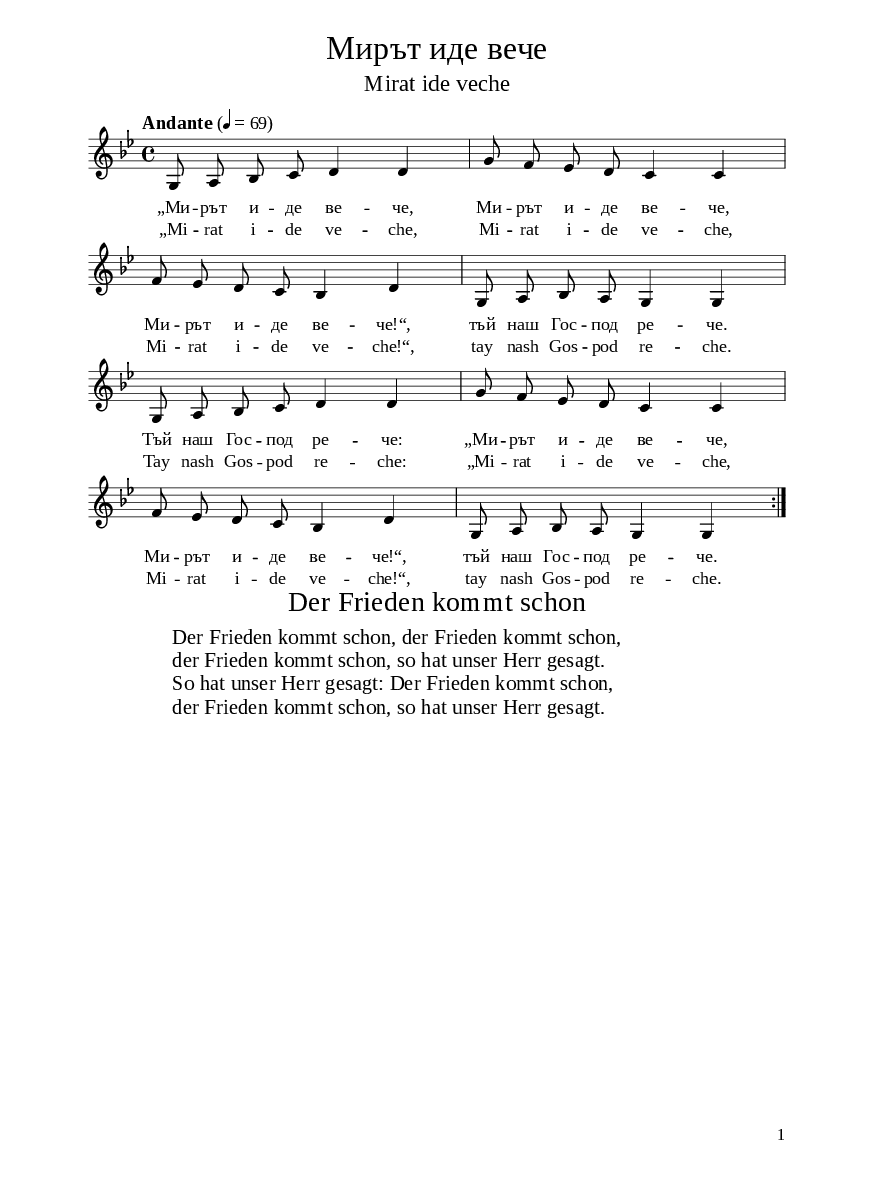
\version "2.24.4"

% include paper part and global functions
\include "include/globals.ily"

\bookpart {
  \label #'ref155_2
  \tocItem \markup "Мирът иде вече – Mirat ide veche"
  \include "include/bookpart-paper.ily"
  \score {
    \include "include/score-layout.ily"

    \new Voice \relative c' {
      \clef treble
      \key g \minor
      \time 4/4
      \tempoFunc "Andante" 4 "69"
      \autoBeamOff
      \repeat volta 2 {
        g8 a bes c d4 d4 | g8 f es d c4 c |  \break

        f8 es d c bes 4 d 4 | g,8 a bes a g4 g4 | \break

        g8 a bes c d4 d4 | g8 f es d c4 c |  \break

        f8 es d c bes 4 d 4 |  g,8 a bes a g4 g4 |
      }
    }

    \addlyrics {
      „Ми -- рът и -- де ве -- че, Ми -- рът и -- де ве -- че, Ми -- рът и -- де ве -- че!“,
      тъй наш Гос -- под ре -- че.
      Tъй наш Гос -- под ре -- че: „Ми -- рът и -- де ве -- че, Ми -- рът и -- де ве -- че!“,
      тъй наш Гос -- под ре -- че.
    }
    \addlyrics {
      „Mi -- rat i -- de ve -- che, Mi -- rat i -- de ve -- che, Mi -- rat i -- de ve -- che!“,
      tay nash Gos -- pod re -- che.
      Tay nash Gos -- pod re -- che: „Mi -- rat i -- de ve -- che, Mi -- rat i -- de ve -- che!“,
      tay nash Gos -- pod re -- che.}

      \header {
        title = \titleFunc "Мирът иде вече" "Mirat ide veche"
      }

      \midi{}

    } % score



    % include foreign translation(s) of the song
    \version "2.24.4"

\markup \fill-line { \fontsize #deTitleFontSize "Der Frieden kommt schon" }
\markup \null
\markup \null
\markup \fontsize #deCoupletFontSize {
  \hspace #10
  \override #`(baseline-skip . ,deCoupletBaselineSkip)

  \column {
    \line { " " Der Frieden kommt schon,  der Frieden kommt schon, }
     \line { " " der Frieden kommt schon, so hat unser Herr gesagt.  }

    \line { " "So hat unser Herr gesagt: Der Frieden kommt schon, }
  \line {" "der Frieden kommt schon, so hat unser Herr gesagt. }

  }
}


  } % bookpart

  % Più mosso
  %
